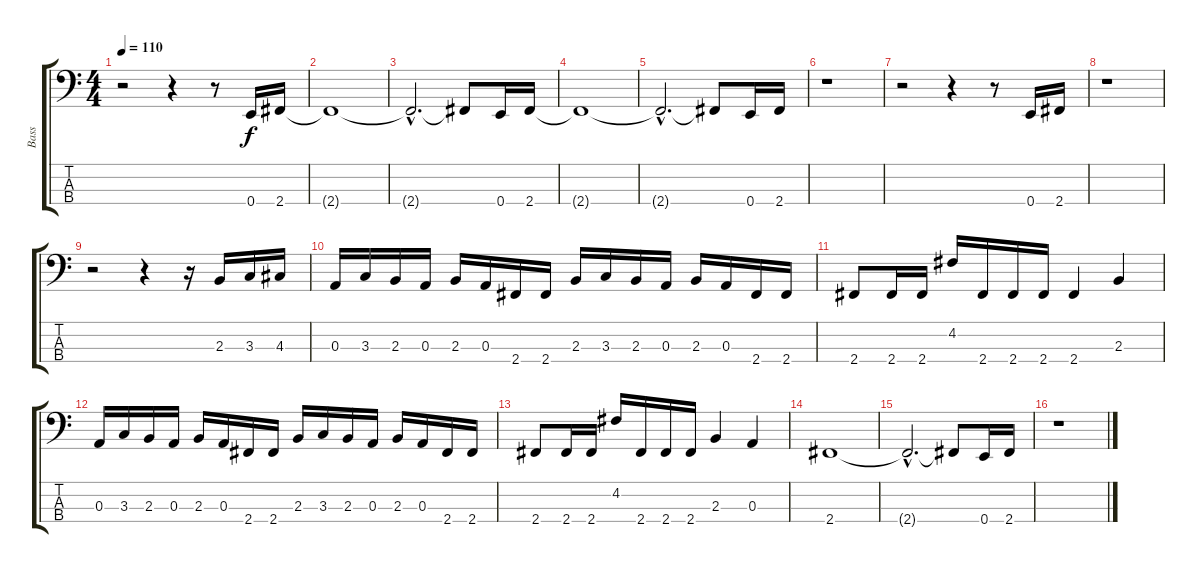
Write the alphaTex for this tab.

\track ("Bass" "Bass") {instrument electricbasspick}
\staff {score tabs}
\tuning (G2 D2 A1 E1) {hide}
\ts (4 4)
\tempo 110
\clef f4
\ks c
r.2{dy f instrument electricbasspick} r.4 r.8 0.4.16 2.4.16 |
2.4{t}.1 |
2.4{hac t}.2{d} 2.4{t}.8 0.4.16 2.4.16 |
2.4{t}.1 |
2.4{hac t}.2{d} 2.4{t}.8 0.4.16 2.4.16 |
r.1 |
r.2 r.4 r.8 0.4.16 2.4.16 |
r.1 |
r.2 r.4 r.16 2.3.16 3.3.16 4.3.16 |
0.3.16 3.3.16 2.3.16 0.3.16 2.3.16 0.3.16 2.4.16 2.4.16 2.3.16 3.3.16 2.3.16 0.3.16 2.3.16 0.3.16 2.4.16 2.4.16 |
2.4.8 2.4.16 2.4.16 4.2.16 2.4.16 2.4.16 2.4.16 2.4.4 2.3.4 |
0.3.16 3.3.16 2.3.16 0.3.16 2.3.16 0.3.16 2.4.16 2.4.16 2.3.16 3.3.16 2.3.16 0.3.16 2.3.16 0.3.16 2.4.16 2.4.16 |
2.4.8 2.4.16 2.4.16 4.2.16 2.4.16 2.4.16 2.4.16 2.3.4 0.3.4 |
2.4.1 |
2.4{hac t}.2{d} 2.4{t}.8 0.4.16 2.4.16 |
r.1
